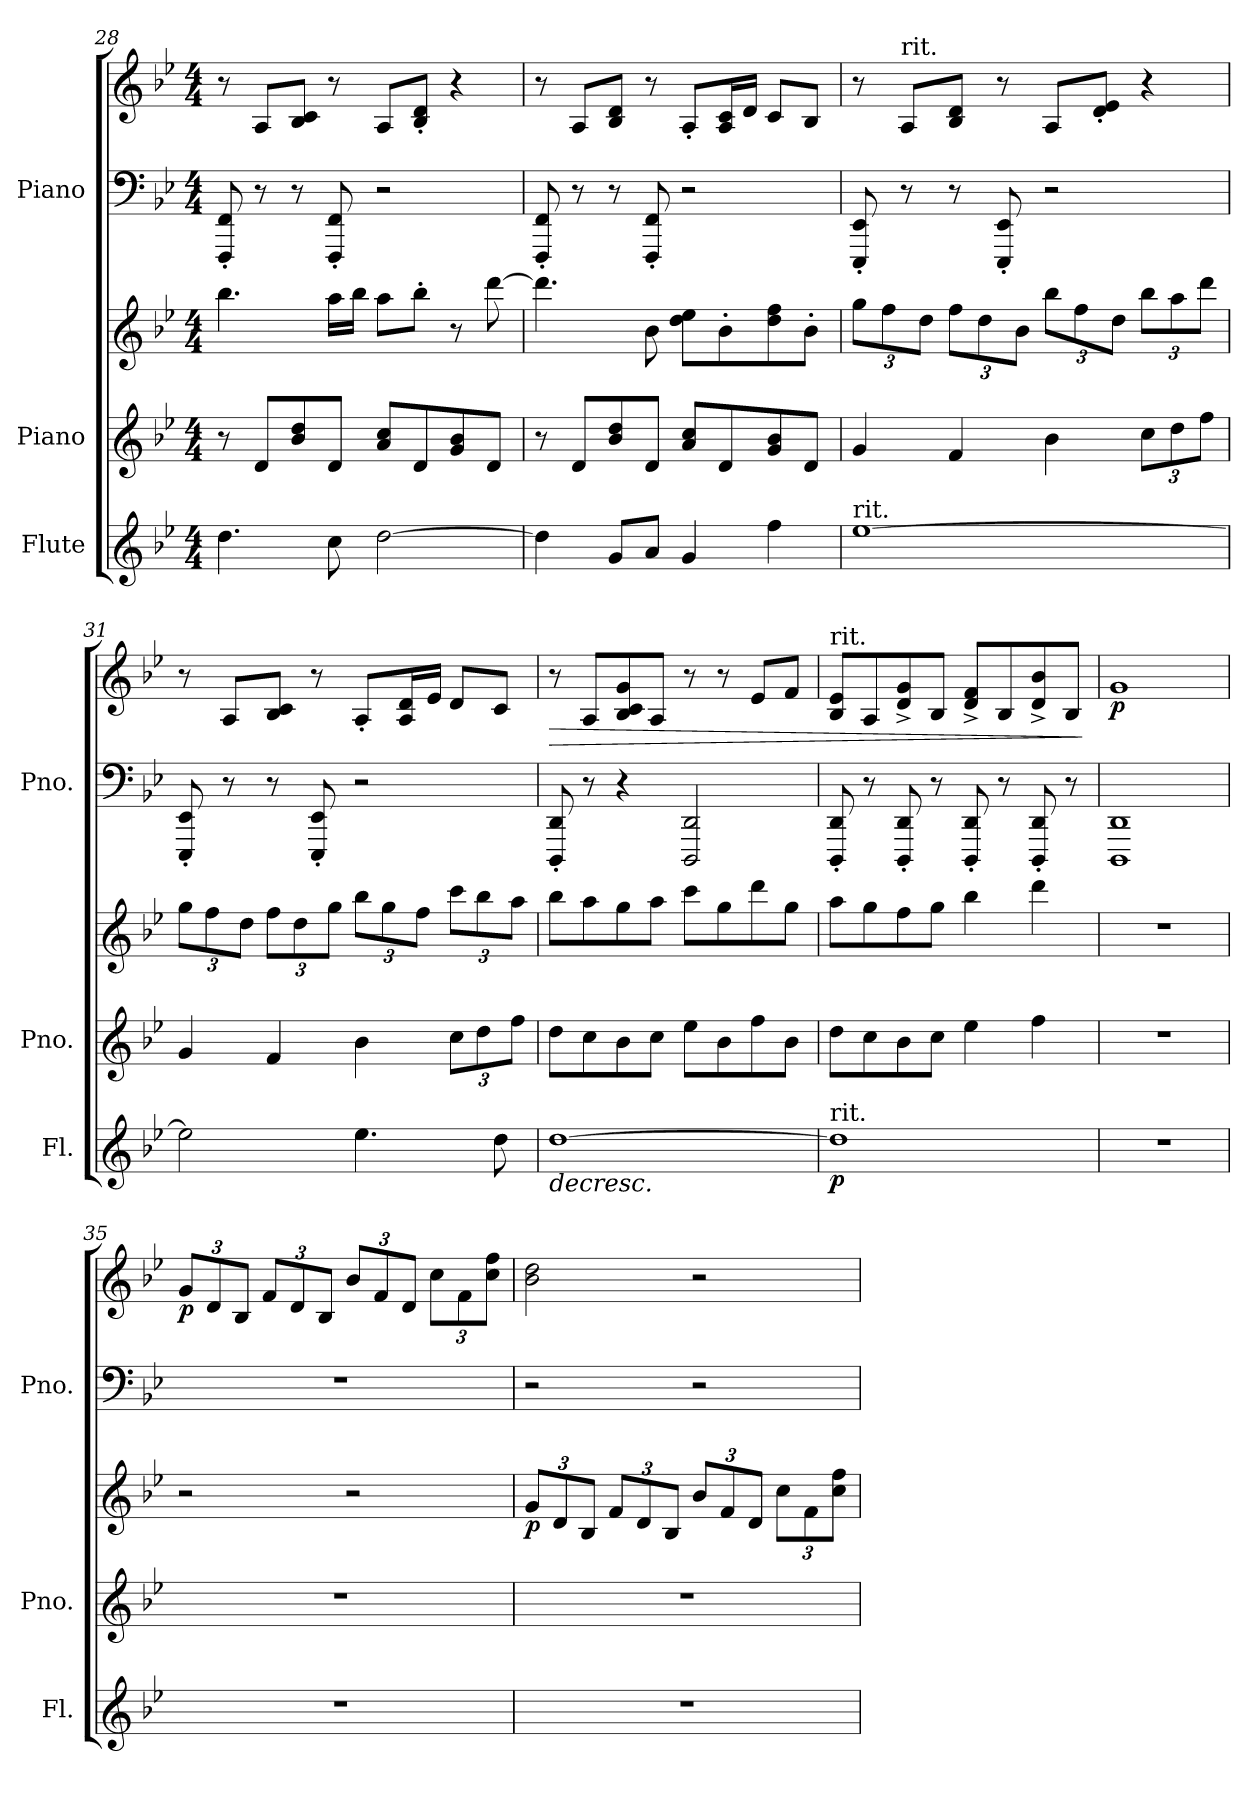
**kern	**dynam	**kern	**kern	**dynam	**kern	**kern	**dynam
*part3	*part3	*part2	*part2	*part2	*part1	*part1	*part1
*staff5	*staff5	*staff4	*staff3	*staff3/4	*staff2	*staff1	*staff1/2
*I"Flute	*	*I"Piano	*	*	*I"Piano	*	*
*I'Fl.	*	*I'Pno.	*	*	*I'Pno.	*	*
!!LO:LB:g=z
*clefG2	*	*clefG2	*clefG2	*	*clefF4	*clefG2	*
*k[b-e-]	*	*k[b-e-]	*k[b-e-]	*	*k[b-e-]	*k[b-e-]	*
*M4/4	*	*M4/4	*M4/4	*	*M4/4	*M4/4	*
=28	=28	=28	=28	=28	=28	=28	=28
4.dd\	.	8r	4.bb-\	.	8FFF/' 8FF/'	8r	.
.	.	8d/L	.	.	8r	8A/L	.
.	.	8b-/ 8dd/	.	.	8r	8B-/ 8c/J	.
8cc\	.	8d/J	16aa\LL	.	8FFF/' 8FF/'	8r	.
.	.	.	16bb-\JJ	.	.	.	.
[2dd\	.	8a/ 8cc/L	8aa\L	.	2r	8A/L	.
.	.	8d/	8bb-'\J	.	.	8B-/' 8d/'J	.
.	.	8g/ 8b-/	8r	.	.	4r	.
.	.	8d/J	[8ddd\	.	.	.	.
=29	=29	=29	=29	=29	=29	=29	=29
4dd\]	.	8r	4.ddd\]	.	8FFF/' 8FF/'	8r	.
.	.	8d/L	.	.	8r	8A/L	.
8g/L	.	8b-/ 8dd/	.	.	8r	8B-/ 8d/J	.
8a/J	.	8d/J	8b-\	.	8FFF/' 8FF/'	8r	.
4g/	.	8a/ 8cc/L	8dd\ 8ee-\L	.	2r	8A'/L	.
.	.	8d/	8b-'\	.	.	16A/ 16c/L	.
.	.	.	.	.	.	16d/JJ	.
4ff\	.	8g/ 8b-/	8dd\ 8ff\	.	.	8c/L	.
.	.	8d/J	8b-'\J	.	.	8B-/J	.
=30	=30	=30	=30	=30	=30	=30	=30
*	*	*	*Xbrackettup	*	*	*	*
*	*	*	*	*	*	*MM140	*
!LO:TX:a:t=rit.	!	!	!	!	!	!	!
[1ee-	.	4g/	12gg\L	.	8EEE-/' 8EE-/'	8r	.
.	.	.	12ff\	.	.	.	.
!	!	!	!	!	!	!LO:TX:a:t=rit.	!
.	.	.	.	.	8r	8A/L	.
.	.	.	12dd\J	.	.	.	.
.	.	4f/	12ff\L	.	8r	8B-/ 8d/J	.
.	.	.	12dd\	.	.	.	.
.	.	.	.	.	8EEE-/' 8EE-/'	8r	.
.	.	.	12b-\J	.	.	.	.
.	.	4b-\	12bb-\L	.	2r	8A/L	.
.	.	.	12ff\	.	.	.	.
.	.	.	.	.	.	8d/' 8e-/'J	.
.	.	.	12dd\J	.	.	.	.
*	*	*Xbrackettup	*	*	*	*	*
.	.	12cc\L	12bb-\L	.	.	4r	.
.	.	12dd\	12aa\	.	.	.	.
.	.	12ff\J	12ddd\J	.	.	.	.
!!LO:PB:g=z
=31	=31	=31	=31	=31	=31	=31	=31
2ee-\]	.	4g/	12gg\L	.	8EEE-/' 8EE-/'	8r	.
.	.	.	12ff\	.	.	.	.
*	*	*	*	*	*	*MM130	*
.	.	.	.	.	8r	8A/L	.
.	.	.	12dd\J	.	.	.	.
.	.	4f/	12ff\L	.	8r	8B-/ 8c/J	.
.	.	.	12dd\	.	.	.	.
.	.	.	.	.	8EEE-/' 8EE-/'	8r	.
.	.	.	12gg\J	.	.	.	.
4.ee-\	.	4b-\	12bb-\L	.	2r	8A'/L	.
.	.	.	12gg\	.	.	.	.
.	.	.	.	.	.	16A/ 16d/L	.
.	.	.	12ff\J	.	.	.	.
.	.	.	.	.	.	16e-/JJ	.
.	.	12cc\L	12ccc\L	.	.	8d/L	.
.	.	12dd\	12bb-\	.	.	.	.
8dd\	.	.	.	.	.	8c/J	.
.	.	12ff\J	12aa\J	.	.	.	.
=32	=32	=32	=32	=32	=32	=32	=32
*	*	*	*	*	*	*MM110	*
!	!LO:HP:b	!	!	!	!	!	!LO:HP:b
[1dd	>	8dd\L	8bb-\L	.	8DDD/' 8DD/'	8r	>
.	.	8cc\	8aa\	.	8r	8A/L	.
.	.	8b-\	8gg\	.	4r	8B-/ 8c/ 8g/	.
.	.	8cc\J	8aa\J	.	.	8A/J	.
.	.	8ee-\L	8ccc\L	.	2DDD/ 2DD/	8r	.
.	.	8b-\	8gg\	.	.	8r	.
.	.	8ff\	8ddd\	.	.	8e-/L	.
.	.	8b-\J	8gg\J	.	.	8f/J	.
=33	=33	=33	=33	=33	=33	=33	=33
*	*	*	*	*	*	*MM90	*
!	!	!	!	!	!	!LO:TX:a:t=rit.	!
!LO:TX:a:t=rit.	!	!	!	!	!	!	!
!	!LO:DY:b	!	!	!	!	!	!
1dd]	p	8dd\L	8aa\L	.	8DDD/' 8DD/'	8B-/ 8e-/L	.
.	.	8cc\	8gg\	.	8r	8A/	.
.	.	8b-\	8ff\	.	8DDD/' 8DD/'	8d/^ 8g/^	.
.	.	8cc\J	8gg\J	.	8r	8B-/J	.
.	.	4ee-\	4bb-\	.	8DDD/' 8DD/'	8d/^ 8f/^L	.
.	.	.	.	.	8r	8B-/	.
*	*	*	*	*	*	*MM70	*
.	.	4ff\	4ddd\	.	8DDD/' 8DD/'	8d/^ 8b-/^	.
.	.	.	.	.	8r	8B-/J	.
.	]	.	.	.	.	.	]
=34	=34	=34	=34	=34	=34	=34	=34
!	!	!	!	!	!	!	!LO:DY:b
1r	.	1r	1r	.	1DDD 1DD	1g	p
!!LO:LB:g=z
=35	=35	=35	=35	=35	=35	=35	=35
*	*	*	*	*	*	*Xbrackettup	*
*	*	*	*	*	*	*MM75	*
!	!	!	!	!	!	!	!LO:DY:b
1r	.	1r	2r	.	1r	12g/L	p
.	.	.	.	.	.	12d/	.
.	.	.	.	.	.	12B-/J	.
.	.	.	.	.	.	12f/L	.
.	.	.	.	.	.	12d/	.
.	.	.	.	.	.	12B-/J	.
.	.	.	2r	.	.	12b-/L	.
.	.	.	.	.	.	12f/	.
.	.	.	.	.	.	12d/J	.
.	.	.	.	.	.	12cc\L	.
.	.	.	.	.	.	12f\	.
.	.	.	.	.	.	12cc\ 12ff\J	.
=36	=36	=36	=36	=36	=36	=36	=36
*	*	*	*	*	*	*MM85	*
!	!	!	!	!LO:DY:b	!	!	!
1r	.	1r	12g/L	p	2r	2b-\ 2dd\	.
.	.	.	12d/	.	.	.	.
.	.	.	12B-/J	.	.	.	.
.	.	.	12f/L	.	.	.	.
.	.	.	12d/	.	.	.	.
.	.	.	12B-/J	.	.	.	.
.	.	.	12b-/L	.	2r	2r	.
.	.	.	12f/	.	.	.	.
.	.	.	12d/J	.	.	.	.
.	.	.	12cc\L	.	.	.	.
.	.	.	12f\	.	.	.	.
.	.	.	12cc\ 12ff\J	.	.	.	.
=	=	=	=	=	=	=	=
*-	*-	*-	*-	*-	*-	*-	*-
